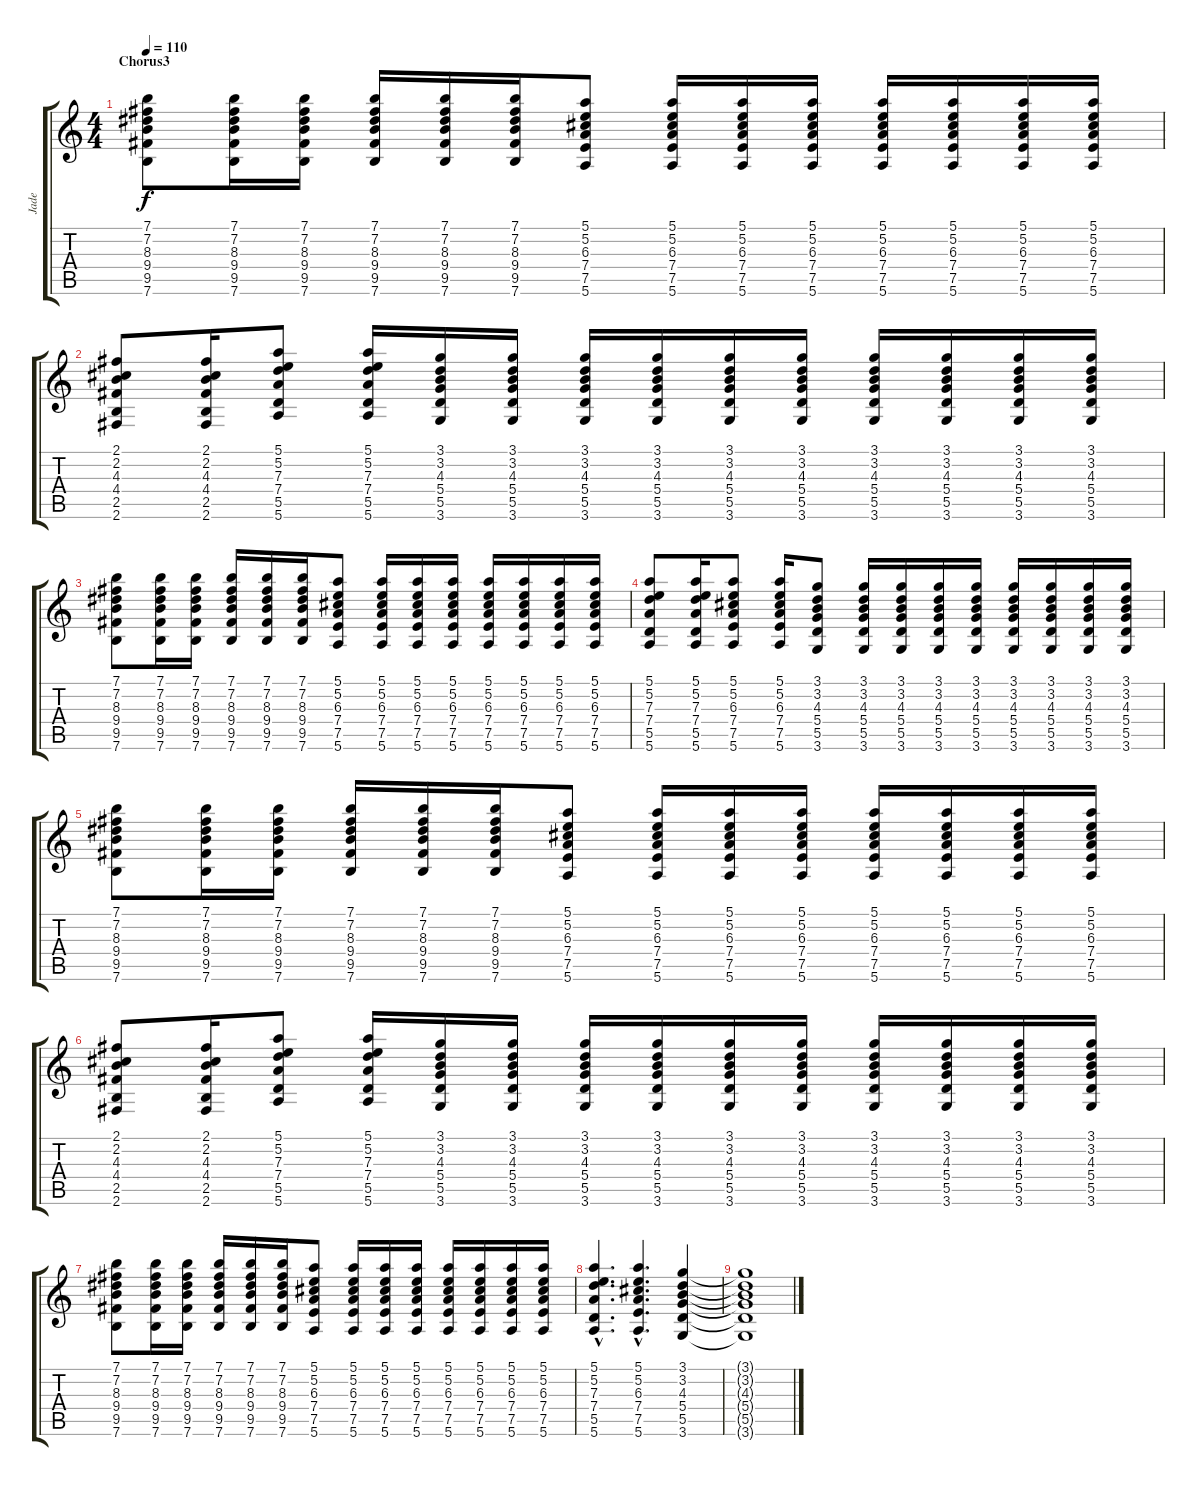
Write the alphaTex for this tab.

\track ("Jade" "Jade") {instrument distortionguitar}
\staff {score tabs}
\tuning (E4 B3 G3 D3 A2 E2) {hide}
\ts (4 4)
\section ("" "Chorus3")
\tempo 110
\clef g2
\ks c
(7.1 7.2 8.3 9.4 9.5 7.6).8{dy f} (7.1 7.2 8.3 9.4 9.5 7.6).16 (7.1 7.2 8.3 9.4 9.5 7.6).16 (7.1 7.2 8.3 9.4 9.5 7.6).16 (7.1 7.2 8.3 9.4 9.5 7.6).16 (7.1 7.2 8.3 9.4 9.5 7.6).16 (5.1 5.2 6.3 7.4 7.5 5.6).8 (5.1 5.2 6.3 7.4 7.5 5.6).16 (5.1 5.2 6.3 7.4 7.5 5.6).16 (5.1 5.2 6.3 7.4 7.5 5.6).16 (5.1 5.2 6.3 7.4 7.5 5.6).16 (5.1 5.2 6.3 7.4 7.5 5.6).16 (5.1 5.2 6.3 7.4 7.5 5.6).16 (5.1 5.2 6.3 7.4 7.5 5.6).16 |
(2.1 2.2 4.3 4.4 2.5 2.6).8 (2.1 2.2 4.3 4.4 2.5 2.6).16 (5.1 5.2 7.3 7.4 5.5 5.6).8 (5.1 5.2 7.3 7.4 5.5 5.6).16 (3.1 3.2 4.3 5.4 5.5 3.6).16 (3.1 3.2 4.3 5.4 5.5 3.6).16 (3.1 3.2 4.3 5.4 5.5 3.6).16 (3.1 3.2 4.3 5.4 5.5 3.6).16 (3.1 3.2 4.3 5.4 5.5 3.6).16 (3.1 3.2 4.3 5.4 5.5 3.6).16 (3.1 3.2 4.3 5.4 5.5 3.6).16 (3.1 3.2 4.3 5.4 5.5 3.6).16 (3.1 3.2 4.3 5.4 5.5 3.6).16 (3.1 3.2 4.3 5.4 5.5 3.6).16 |
(7.1 7.2 8.3 9.4 9.5 7.6).8 (7.1 7.2 8.3 9.4 9.5 7.6).16 (7.1 7.2 8.3 9.4 9.5 7.6).16 (7.1 7.2 8.3 9.4 9.5 7.6).16 (7.1 7.2 8.3 9.4 9.5 7.6).16 (7.1 7.2 8.3 9.4 9.5 7.6).16 (5.1 5.2 6.3 7.4 7.5 5.6).8 (5.1 5.2 6.3 7.4 7.5 5.6).16 (5.1 5.2 6.3 7.4 7.5 5.6).16 (5.1 5.2 6.3 7.4 7.5 5.6).16 (5.1 5.2 6.3 7.4 7.5 5.6).16 (5.1 5.2 6.3 7.4 7.5 5.6).16 (5.1 5.2 6.3 7.4 7.5 5.6).16 (5.1 5.2 6.3 7.4 7.5 5.6).16 |
(5.1 5.2 7.3 7.4 5.5 5.6).8 (5.1 5.2 7.3 7.4 5.5 5.6).16 (5.1 5.2 6.3 7.4 7.5 5.6).8 (5.1 5.2 6.3 7.4 7.5 5.6).16 (3.1 3.2 4.3 5.4 5.5 3.6).8 (3.1 3.2 4.3 5.4 5.5 3.6).16 (3.1 3.2 4.3 5.4 5.5 3.6).16 (3.1 3.2 4.3 5.4 5.5 3.6).16 (3.1 3.2 4.3 5.4 5.5 3.6).16 (3.1 3.2 4.3 5.4 5.5 3.6).16 (3.1 3.2 4.3 5.4 5.5 3.6).16 (3.1 3.2 4.3 5.4 5.5 3.6).16 (3.1 3.2 4.3 5.4 5.5 3.6).16 |
(7.1 7.2 8.3 9.4 9.5 7.6).8 (7.1 7.2 8.3 9.4 9.5 7.6).16 (7.1 7.2 8.3 9.4 9.5 7.6).16 (7.1 7.2 8.3 9.4 9.5 7.6).16 (7.1 7.2 8.3 9.4 9.5 7.6).16 (7.1 7.2 8.3 9.4 9.5 7.6).16 (5.1 5.2 6.3 7.4 7.5 5.6).8 (5.1 5.2 6.3 7.4 7.5 5.6).16 (5.1 5.2 6.3 7.4 7.5 5.6).16 (5.1 5.2 6.3 7.4 7.5 5.6).16 (5.1 5.2 6.3 7.4 7.5 5.6).16 (5.1 5.2 6.3 7.4 7.5 5.6).16 (5.1 5.2 6.3 7.4 7.5 5.6).16 (5.1 5.2 6.3 7.4 7.5 5.6).16 |
(2.1 2.2 4.3 4.4 2.5 2.6).8 (2.1 2.2 4.3 4.4 2.5 2.6).16 (5.1 5.2 7.3 7.4 5.5 5.6).8 (5.1 5.2 7.3 7.4 5.5 5.6).16 (3.1 3.2 4.3 5.4 5.5 3.6).16 (3.1 3.2 4.3 5.4 5.5 3.6).16 (3.1 3.2 4.3 5.4 5.5 3.6).16 (3.1 3.2 4.3 5.4 5.5 3.6).16 (3.1 3.2 4.3 5.4 5.5 3.6).16 (3.1 3.2 4.3 5.4 5.5 3.6).16 (3.1 3.2 4.3 5.4 5.5 3.6).16 (3.1 3.2 4.3 5.4 5.5 3.6).16 (3.1 3.2 4.3 5.4 5.5 3.6).16 (3.1 3.2 4.3 5.4 5.5 3.6).16 |
(7.1 7.2 8.3 9.4 9.5 7.6).8 (7.1 7.2 8.3 9.4 9.5 7.6).16 (7.1 7.2 8.3 9.4 9.5 7.6).16 (7.1 7.2 8.3 9.4 9.5 7.6).16 (7.1 7.2 8.3 9.4 9.5 7.6).16 (7.1 7.2 8.3 9.4 9.5 7.6).16 (5.1 5.2 6.3 7.4 7.5 5.6).8 (5.1 5.2 6.3 7.4 7.5 5.6).16 (5.1 5.2 6.3 7.4 7.5 5.6).16 (5.1 5.2 6.3 7.4 7.5 5.6).16 (5.1 5.2 6.3 7.4 7.5 5.6).16 (5.1 5.2 6.3 7.4 7.5 5.6).16 (5.1 5.2 6.3 7.4 7.5 5.6).16 (5.1 5.2 6.3 7.4 7.5 5.6).16 |
(5.1{hac} 5.2{hac} 7.3{hac} 7.4{hac} 5.5{hac} 5.6{hac}).4{d} (5.1{hac} 5.2{hac} 6.3{hac} 7.4{hac} 7.5{hac} 5.6{hac}).4{d} (3.1 3.2 4.3 5.4 5.5 3.6).4 |
(3.1{t} 3.2{t} 4.3{t} 5.4{t} 5.5{t} 3.6{t}).1
